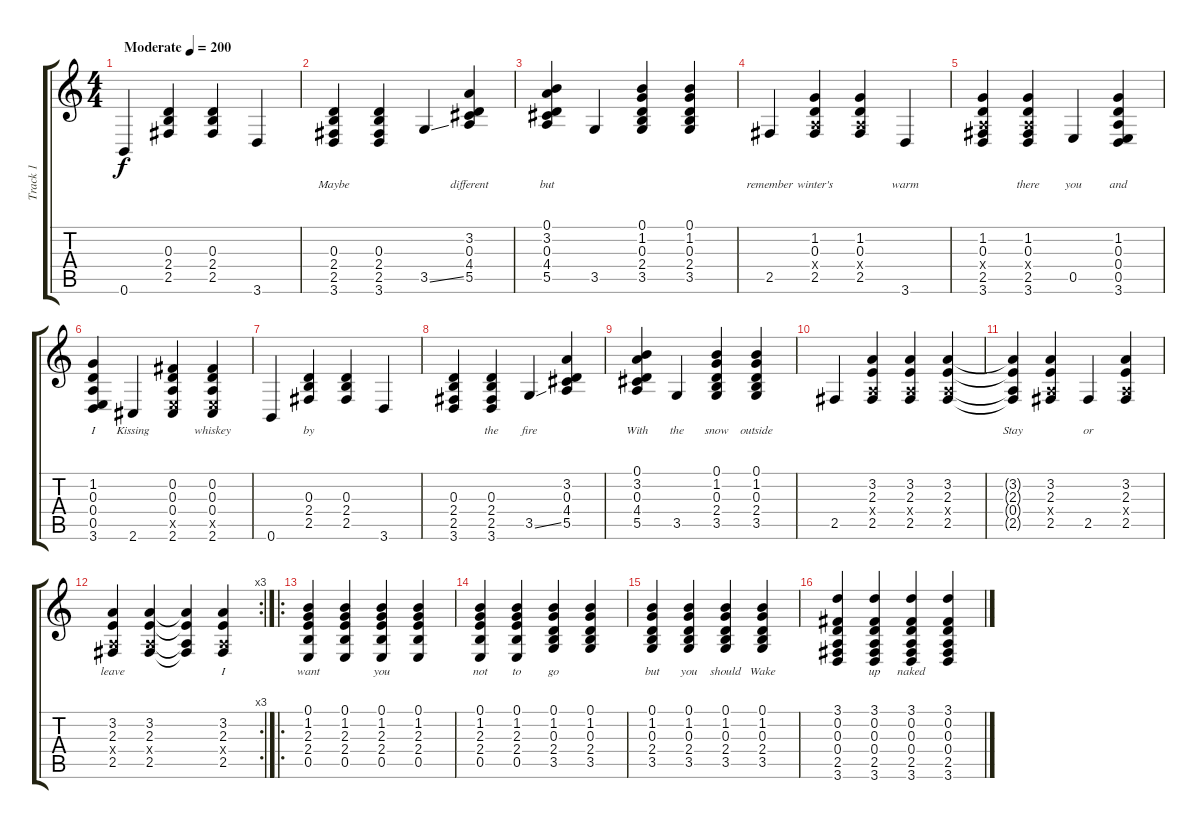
\track ("Track 1" "Track 1") {instrument acousticguitarsteel}
\staff {score tabs}
\tuning (B3 Gb3 D3 A2 E2 B1) {hide}
\ts (4 4)
\tempo (200 "Moderate")
\clef g2
\ks c
0.6.4{dy f instrument acousticguitarsteel} (0.3 2.4 2.5).4 (0.3 2.4 2.5).4 3.6.4 |
(0.3 2.4 2.5 3.6).4{lyrics (0 "Maybe") lyrics (1 "") lyrics (2 "") lyrics (3 "") lyrics (4 "")} (0.3 2.4 2.5 3.6).4{lyrics (0 "") lyrics (1 "") lyrics (2 "") lyrics (3 "") lyrics (4 "")} 3.5{ss}.4{lyrics (0 "") lyrics (1 "") lyrics (2 "") lyrics (3 "") lyrics (4 "")} (3.2 0.3 4.4 5.5).4{lyrics (0 "different") lyrics (1 "") lyrics (2 "") lyrics (3 "") lyrics (4 "")} |
(0.1 3.2 0.3 4.4 5.5).4{lyrics (0 "but") lyrics (1 "") lyrics (2 "") lyrics (3 "") lyrics (4 "")} 3.5.4{lyrics (0 "") lyrics (1 "") lyrics (2 "") lyrics (3 "") lyrics (4 "")} (0.1 1.2 0.3 2.4 3.5).4{lyrics (0 "") lyrics (1 "") lyrics (2 "") lyrics (3 "") lyrics (4 "")} (0.1 1.2 0.3 2.4 3.5).4{lyrics (0 "") lyrics (1 "") lyrics (2 "") lyrics (3 "") lyrics (4 "")} |
2.5.4{lyrics (0 "remember") lyrics (1 "") lyrics (2 "") lyrics (3 "") lyrics (4 "")} (1.2 0.3 0.4{x} 2.5).4{lyrics (0 "winter's") lyrics (1 "") lyrics (2 "") lyrics (3 "") lyrics (4 "")} (1.2 0.3 0.4{x} 2.5).4{lyrics (0 "") lyrics (1 "") lyrics (2 "") lyrics (3 "") lyrics (4 "")} 3.6.4{lyrics (0 "warm") lyrics (1 "") lyrics (2 "") lyrics (3 "") lyrics (4 "")} |
(1.2 0.3 0.4{x} 2.5 3.6).4{lyrics (0 "") lyrics (1 "") lyrics (2 "") lyrics (3 "") lyrics (4 "")} (1.2 0.3 0.4{x} 2.5 3.6).4{lyrics (0 "there") lyrics (1 "") lyrics (2 "") lyrics (3 "") lyrics (4 "")} 0.5.4{lyrics (0 "you") lyrics (1 "") lyrics (2 "") lyrics (3 "") lyrics (4 "")} (1.2 0.3 0.4 0.5 3.6).4{lyrics (0 "and") lyrics (1 "") lyrics (2 "") lyrics (3 "") lyrics (4 "")} |
(1.2 0.3 0.4 0.5 3.6).4{lyrics (0 "I") lyrics (1 "") lyrics (2 "") lyrics (3 "") lyrics (4 "")} 2.6.4{lyrics (0 "Kissing") lyrics (1 "") lyrics (2 "") lyrics (3 "") lyrics (4 "")} (0.2 0.3 0.4 0.5{x} 2.6).4{lyrics (0 "") lyrics (1 "") lyrics (2 "") lyrics (3 "") lyrics (4 "")} (0.2 0.3 0.4 0.5{x} 2.6).4{lyrics (0 "whiskey") lyrics (1 "") lyrics (2 "") lyrics (3 "") lyrics (4 "")} |
0.6.4{lyrics (0 "") lyrics (1 "") lyrics (2 "") lyrics (3 "") lyrics (4 "")} (0.3 2.4 2.5).4{lyrics (0 "by") lyrics (1 "") lyrics (2 "") lyrics (3 "") lyrics (4 "")} (0.3 2.4 2.5).4{lyrics (0 "") lyrics (1 "") lyrics (2 "") lyrics (3 "") lyrics (4 "")} 3.6.4{lyrics (0 "") lyrics (1 "") lyrics (2 "") lyrics (3 "") lyrics (4 "")} |
(0.3 2.4 2.5 3.6).4{lyrics (0 "") lyrics (1 "") lyrics (2 "") lyrics (3 "") lyrics (4 "")} (0.3 2.4 2.5 3.6).4{lyrics (0 "the") lyrics (1 "") lyrics (2 "") lyrics (3 "") lyrics (4 "")} 3.5{ss}.4{lyrics (0 "fire") lyrics (1 "") lyrics (2 "") lyrics (3 "") lyrics (4 "")} (3.2 0.3 4.4 5.5).4{lyrics (0 "") lyrics (1 "") lyrics (2 "") lyrics (3 "") lyrics (4 "")} |
(0.1 3.2 0.3 4.4 5.5).4{lyrics (0 "With") lyrics (1 "") lyrics (2 "") lyrics (3 "") lyrics (4 "")} 3.5.4{lyrics (0 "the") lyrics (1 "") lyrics (2 "") lyrics (3 "") lyrics (4 "")} (0.1 1.2 0.3 2.4 3.5).4{lyrics (0 "snow") lyrics (1 "") lyrics (2 "") lyrics (3 "") lyrics (4 "")} (0.1 1.2 0.3 2.4 3.5).4{lyrics (0 "outside") lyrics (1 "") lyrics (2 "") lyrics (3 "") lyrics (4 "")} |
2.5.4{lyrics (0 "") lyrics (1 "") lyrics (2 "") lyrics (3 "") lyrics (4 "")} (3.2 2.3 0.4{x} 2.5).4{lyrics (0 "") lyrics (1 "") lyrics (2 "") lyrics (3 "") lyrics (4 "")} (3.2 2.3 0.4{x} 2.5).4{lyrics (0 "") lyrics (1 "") lyrics (2 "") lyrics (3 "") lyrics (4 "")} (3.2 2.3 0.4{x} 2.5).4{lyrics (0 "") lyrics (1 "") lyrics (2 "") lyrics (3 "") lyrics (4 "")} |
(3.2{t} 2.3{t} 0.4{t} 2.5{t}).4{lyrics (0 "Stay") lyrics (1 "") lyrics (2 "") lyrics (3 "") lyrics (4 "")} (3.2 2.3 0.4{x} 2.5).4{lyrics (0 "") lyrics (1 "") lyrics (2 "") lyrics (3 "") lyrics (4 "")} 2.5.4{lyrics (0 "or") lyrics (1 "") lyrics (2 "") lyrics (3 "") lyrics (4 "")} (3.2 2.3 0.4{x} 2.5).4{lyrics (0 "") lyrics (1 "") lyrics (2 "") lyrics (3 "") lyrics (4 "")} |
\rc 3
(3.2 2.3 0.4{x} 2.5).4{lyrics (0 "leave") lyrics (1 "") lyrics (2 "") lyrics (3 "") lyrics (4 "")} (3.2 2.3 0.4{x} 2.5).4{lyrics (0 "") lyrics (1 "") lyrics (2 "") lyrics (3 "") lyrics (4 "")} (3.2{t} 2.3{t} 0.4{t} 2.5{t}).4{lyrics (0 "") lyrics (1 "") lyrics (2 "") lyrics (3 "") lyrics (4 "")} (3.2 2.3 0.4{x} 2.5).4{lyrics (0 "I") lyrics (1 "") lyrics (2 "") lyrics (3 "") lyrics (4 "")} |
\ro
(0.1 1.2 2.3 2.4 0.5).4{lyrics (0 "want") lyrics (1 "") lyrics (2 "") lyrics (3 "") lyrics (4 "")} (0.1 1.2 2.3 2.4 0.5).4{lyrics (0 "") lyrics (1 "") lyrics (2 "") lyrics (3 "") lyrics (4 "")} (0.1 1.2 2.3 2.4 0.5).4{lyrics (0 "you") lyrics (1 "") lyrics (2 "") lyrics (3 "") lyrics (4 "")} (0.1 1.2 2.3 2.4 0.5).4{lyrics (0 "") lyrics (1 "") lyrics (2 "") lyrics (3 "") lyrics (4 "")} |
(0.1 1.2 2.3 2.4 0.5).4{lyrics (0 "not") lyrics (1 "") lyrics (2 "") lyrics (3 "") lyrics (4 "")} (0.1 1.2 2.3 2.4 0.5).4{lyrics (0 "to") lyrics (1 "") lyrics (2 "") lyrics (3 "") lyrics (4 "")} (0.1 1.2 0.3 2.4 3.5).4{lyrics (0 "go") lyrics (1 "") lyrics (2 "") lyrics (3 "") lyrics (4 "")} (0.1 1.2 0.3 2.4 3.5).4{lyrics (0 "") lyrics (1 "") lyrics (2 "") lyrics (3 "") lyrics (4 "")} |
(0.1 1.2 0.3 2.4 3.5).4{lyrics (0 "but") lyrics (1 "") lyrics (2 "") lyrics (3 "") lyrics (4 "")} (0.1 1.2 0.3 2.4 3.5).4{lyrics (0 "you") lyrics (1 "") lyrics (2 "") lyrics (3 "") lyrics (4 "")} (0.1 1.2 0.3 2.4 3.5).4{lyrics (0 "should") lyrics (1 "") lyrics (2 "") lyrics (3 "") lyrics (4 "")} (0.1 1.2 0.3 2.4 3.5).4{lyrics (0 "Wake") lyrics (1 "") lyrics (2 "") lyrics (3 "") lyrics (4 "")} |
(3.1 0.2 0.3 0.4 2.5 3.6).4{lyrics (0 "") lyrics (1 "") lyrics (2 "") lyrics (3 "") lyrics (4 "")} (3.1 0.2 0.3 0.4 2.5 3.6).4{lyrics (0 "up") lyrics (1 "") lyrics (2 "") lyrics (3 "") lyrics (4 "")} (3.1 0.2 0.3 0.4 2.5 3.6).4{lyrics (0 "naked") lyrics (1 "") lyrics (2 "") lyrics (3 "") lyrics (4 "")} (3.1 0.2 0.3 0.4 2.5 3.6).4{lyrics (0 "") lyrics (1 "") lyrics (2 "") lyrics (3 "") lyrics (4 "")}
